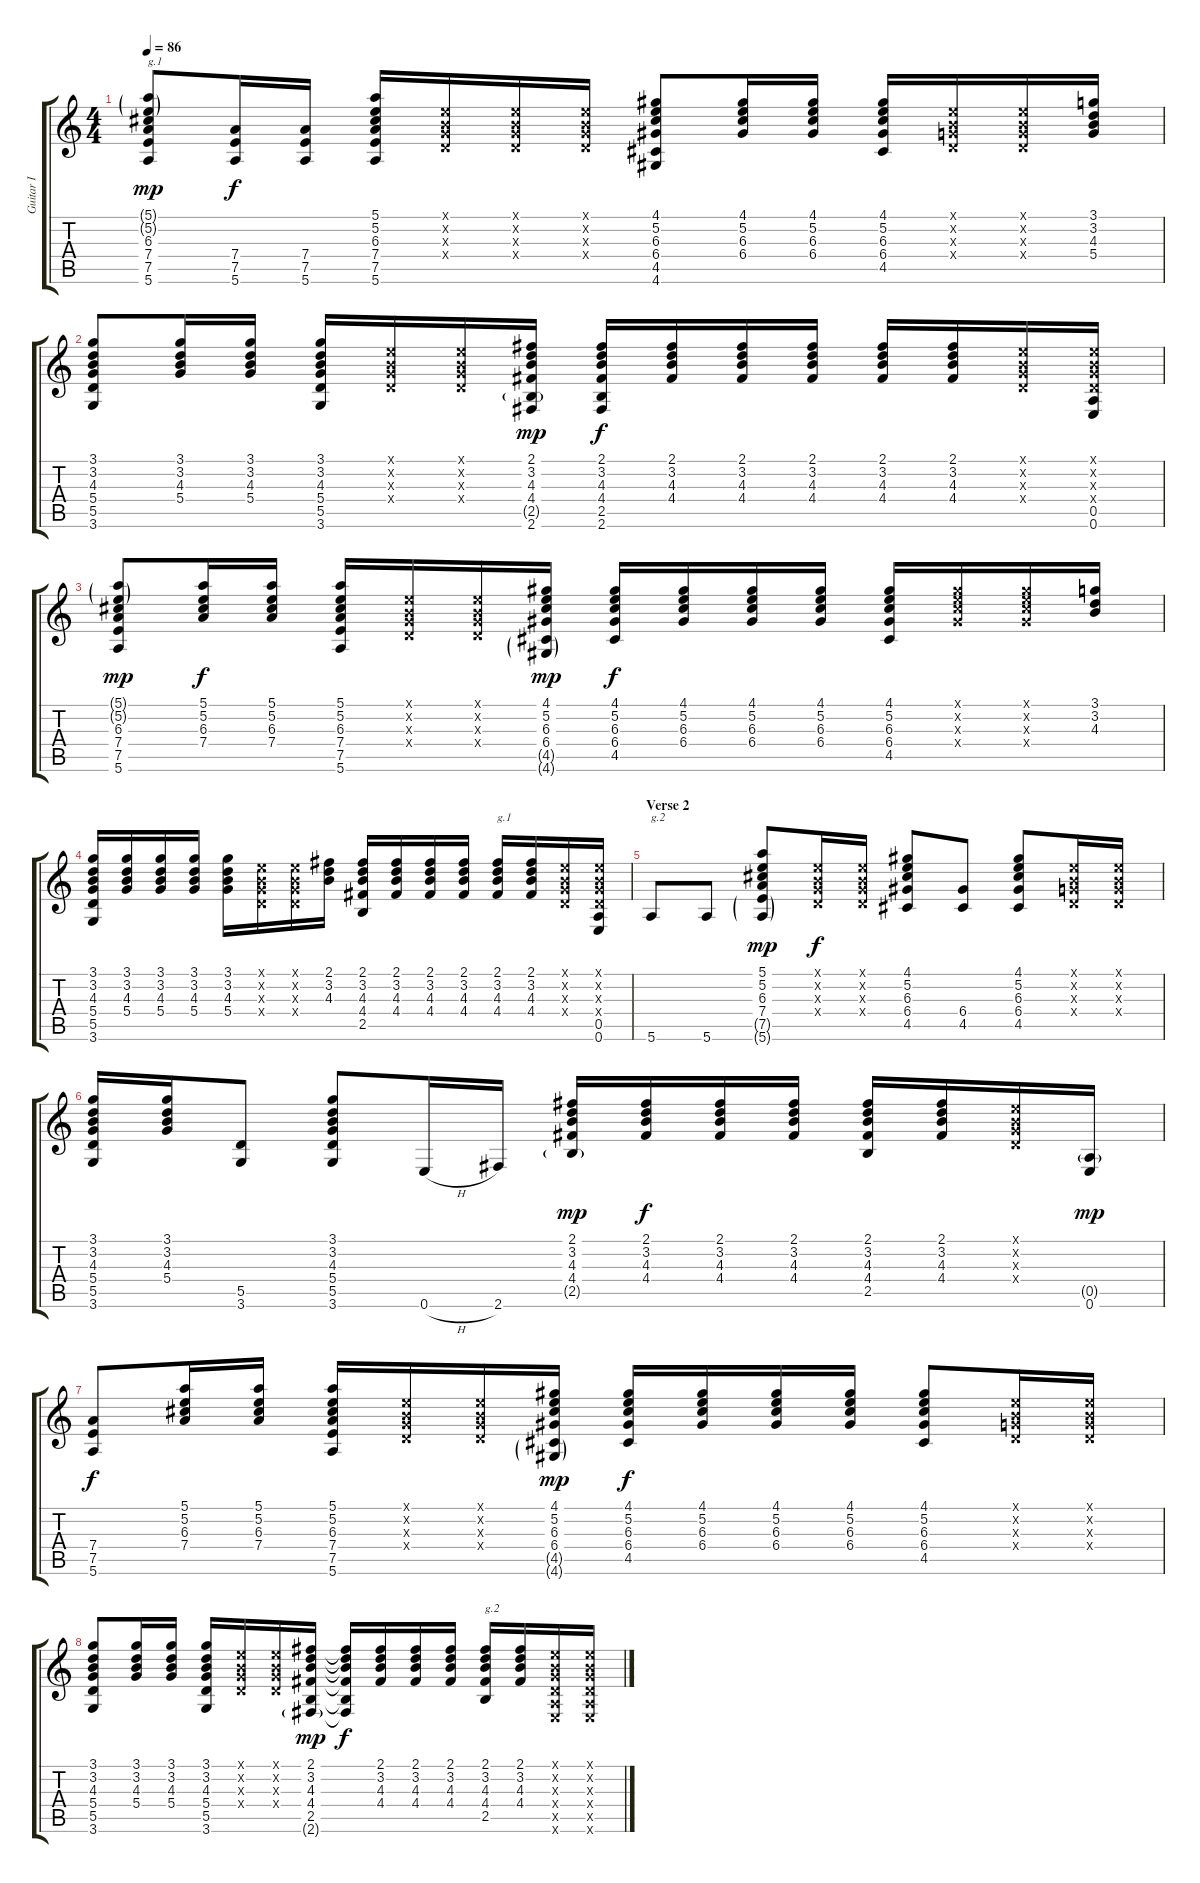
\track ("Guitar I" "Guitar I") {instrument electricguitarjazz}
\staff {score tabs}
\tuning (E4 B3 G3 D3 A2 E2) {hide}
\ts (4 4)
\tempo 86
\clef g2
\ks c
(5.1{g} 5.2{g} 6.3 7.4 7.5 5.6).8{txt "g.1" dy mp} (7.4 7.5 5.6).16{dy f} (7.4 7.5 5.6).16 (5.1 5.2 6.3 7.4 7.5 5.6).16 (0.1{x} 0.2{x} 0.3{x} 0.4{x}).16 (0.1{x} 0.2{x} 0.3{x} 0.4{x}).16 (0.1{x} 0.2{x} 0.3{x} 0.4{x}).16 (4.1 5.2 6.3 6.4 4.5 4.6).8 (4.1 5.2 6.3 6.4).16 (4.1 5.2 6.3 6.4).16 (4.1 5.2 6.3 6.4 4.5).16 (0.1{x} 0.2{x} 0.3{x} 0.4{x}).16 (0.1{x} 0.2{x} 0.3{x} 0.4{x}).16 (3.1 3.2 4.3 5.4).16 |
(3.1 3.2 4.3 5.4 5.5 3.6).8 (3.1 3.2 4.3 5.4).16 (3.1 3.2 4.3 5.4).16 (3.1 3.2 4.3 5.4 5.5 3.6).16 (0.1{x} 0.2{x} 0.3{x} 0.4{x}).16 (0.1{x} 0.2{x} 0.3{x} 0.4{x}).16 (2.1 3.2 4.3 4.4 2.5{g} 2.6).16{dy mp} (2.1 3.2 4.3 4.4 2.5 2.6).16{dy f} (2.1 3.2 4.3 4.4).16 (2.1 3.2 4.3 4.4).16 (2.1 3.2 4.3 4.4).16 (2.1 3.2 4.3 4.4).16 (2.1 3.2 4.3 4.4).16 (0.1{x} 0.2{x} 0.3{x} 0.4{x}).16 (0.1{x} 0.2{x} 0.3{x} 0.4{x} 0.5 0.6).16 |
(5.1{g} 5.2{g} 6.3 7.4 7.5 5.6).8{dy mp} (5.1 5.2 6.3 7.4).16{dy f} (5.1 5.2 6.3 7.4).16 (5.1 5.2 6.3 7.4 7.5 5.6).16 (0.1{x} 0.2{x} 0.3{x} 0.4{x}).16 (0.1{x} 0.2{x} 0.3{x} 0.4{x}).16 (4.1 5.2 6.3 6.4 4.5{g} 4.6{g}).16{dy mp} (4.1 5.2 6.3 6.4 4.5).16{dy f} (4.1 5.2 6.3 6.4).16 (4.1 5.2 6.3 6.4).16 (4.1 5.2 6.3 6.4).16 (4.1 5.2 6.3 6.4 4.5).16 (4.1{x} 5.2{x} 6.3{x} 6.4{x}).16 (4.1{x} 5.2{x} 6.3{x} 6.4{x}).16 (3.1 3.2 4.3).16 |
(3.1 3.2 4.3 5.4 5.5 3.6).16 (3.1 3.2 4.3 5.4).16 (3.1 3.2 4.3 5.4).16 (3.1 3.2 4.3 5.4).16 (3.1 3.2 4.3 5.4).16 (0.1{x} 0.2{x} 0.3{x} 0.4{x}).16 (0.1{x} 0.2{x} 0.3{x} 0.4{x}).16 (2.1 3.2 4.3).16 (2.1 3.2 4.3 4.4 2.5).16 (2.1 3.2 4.3 4.4).16 (2.1 3.2 4.3 4.4).16 (2.1 3.2 4.3 4.4).16 (2.1 3.2 4.3 4.4).16{txt "g.1"} (2.1 3.2 4.3 4.4).16 (0.1{x} 0.2{x} 0.3{x} 0.4{x}).16 (0.1{x} 0.2{x} 0.3{x} 0.4{x} 0.5 0.6).16 |
\section ("" "Verse 2")
5.6.8{txt "g.2"} 5.6.8 (5.1 5.2 6.3 7.4 7.5{g} 5.6{g}).8{dy mp} (0.1{x} 0.2{x} 0.3{x} 0.4{x}).16{dy f} (0.1{x} 0.2{x} 0.3{x} 0.4{x}).16 (4.1 5.2 6.3 6.4 4.5).8 (6.4 4.5).8 (4.1 5.2 6.3 6.4 4.5).8 (0.1{x} 0.2{x} 0.3{x} 0.4{x}).16 (0.1{x} 0.2{x} 0.3{x} 0.4{x}).16 |
(3.1 3.2 4.3 5.4 5.5 3.6).16 (3.1 3.2 4.3 5.4).16 (5.5 3.6).8 (3.1 3.2 4.3 5.4 5.5 3.6).8 0.6{h}.16 2.6.16 (2.1 3.2 4.3 4.4 2.5{g}).16{dy mp} (2.1 3.2 4.3 4.4).16{dy f} (2.1 3.2 4.3 4.4).16 (2.1 3.2 4.3 4.4).16 (2.1 3.2 4.3 4.4 2.5).16 (2.1 3.2 4.3 4.4).16 (0.1{x} 0.2{x} 0.3{x} 0.4{x}).16 (0.5{g} 0.6).16{dy mp} |
(7.4 7.5 5.6).8{dy f} (5.1 5.2 6.3 7.4).16 (5.1 5.2 6.3 7.4).16 (5.1 5.2 6.3 7.4 7.5 5.6).16 (0.1{x} 0.2{x} 0.3{x} 0.4{x}).16 (0.1{x} 0.2{x} 0.3{x} 0.4{x}).16 (4.1 5.2 6.3 6.4 4.5{g} 4.6{g}).16{dy mp} (4.1 5.2 6.3 6.4 4.5).16{dy f} (4.1 5.2 6.3 6.4).16 (4.1 5.2 6.3 6.4).16 (4.1 5.2 6.3 6.4).16 (4.1 5.2 6.3 6.4 4.5).8 (0.1{x} 0.2{x} 0.3{x} 0.4{x}).16 (0.1{x} 0.2{x} 0.3{x} 0.4{x}).16 |
(3.1 3.2 4.3 5.4 5.5 3.6).8 (3.1 3.2 4.3 5.4).16 (3.1 3.2 4.3 5.4).16 (3.1 3.2 4.3 5.4 5.5 3.6).16 (0.1{x} 0.2{x} 0.3{x} 0.4{x}).16 (0.1{x} 0.2{x} 0.3{x} 0.4{x}).16 (2.1 3.2 4.3 4.4 2.5 2.6{g}).16{dy mp} (2.1{t} 3.2{t} 4.3{t} 4.4{t} 2.5{t} 2.6{t}).16{dy f} (2.1 3.2 4.3 4.4).16 (2.1 3.2 4.3 4.4).16 (2.1 3.2 4.3 4.4).16 (2.1 3.2 4.3 4.4 2.5).16{txt "g.2"} (2.1 3.2 4.3 4.4).16 (0.1{x} 0.2{x} 0.3{x} 0.4{x} 0.5{x} 0.6{x}).16 (0.1{x} 0.2{x} 0.3{x} 0.4{x} 0.5{x} 0.6{x}).16
